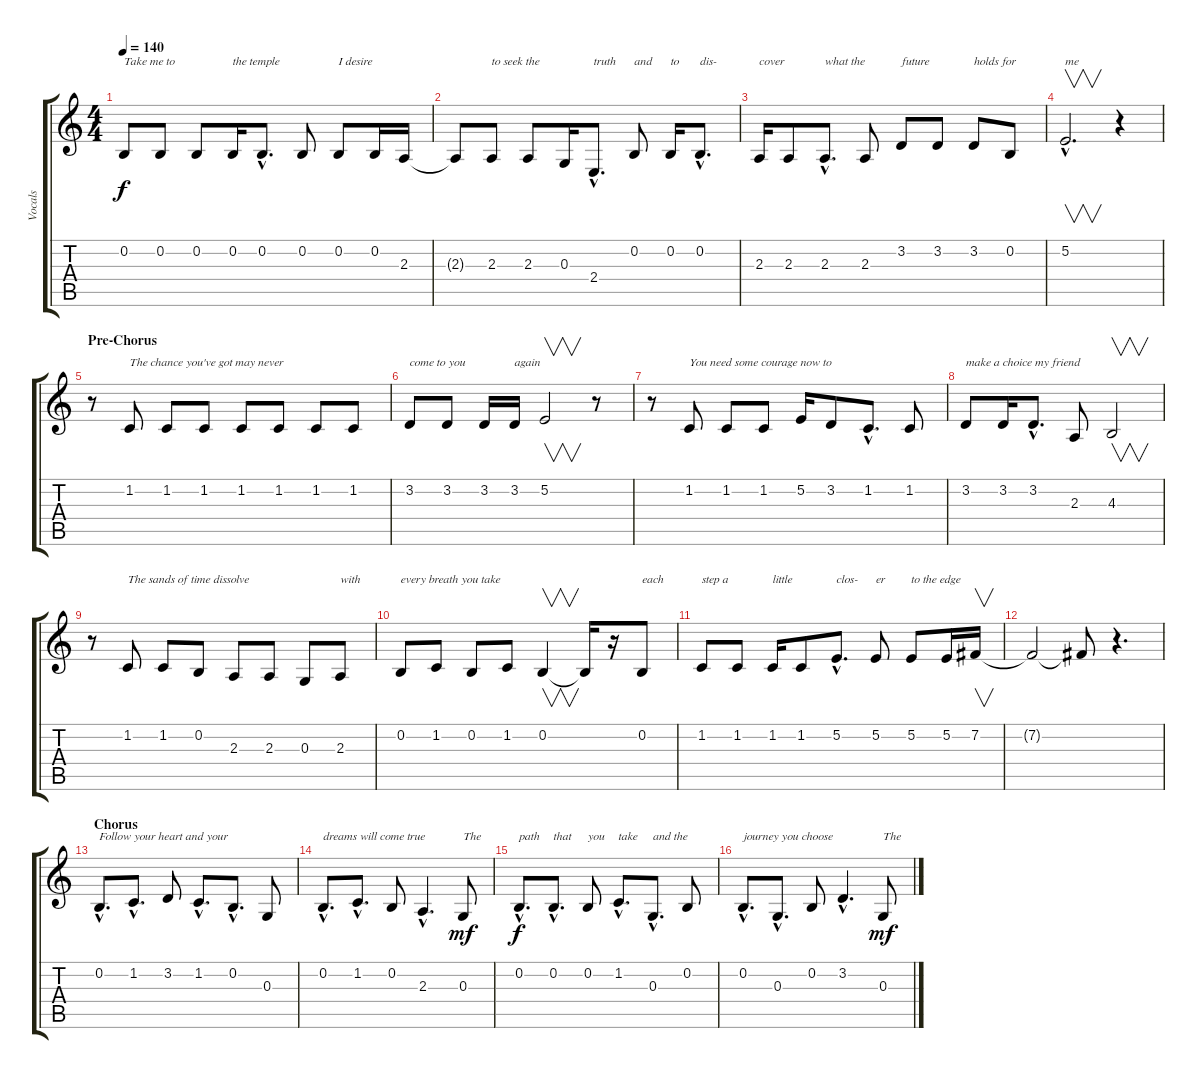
\track ("Vocals" "Vocals") {instrument lead8bassandlead}
\staff {score tabs}
\tuning (E4 B3 G3 D3 A2 E2) {hide}
\ts (4 4)
\tempo 140
\clef g2
\ks c
0.2.8{txt "Take me to" dy f} 0.2.8 0.2.8 0.2.16{txt "the temple"} 0.2{hac}.8{d} 0.2.8 0.2.8{txt "I desire"} 0.2.16 2.3.16 |
2.3{t}.8 2.3.8{txt "to seek the"} 2.3.8 0.3.16 2.4{hac}.8{d txt "truth"} 0.2.8{txt "and"} 0.2.16{txt "to"} 0.2{hac}.8{d txt "dis-"} |
2.3.16{txt "cover"} 2.3.8 2.3{hac}.8{d txt "what the "} 2.3.8 3.2.8{txt "future"} 3.2.8 3.2.8{txt "holds for"} 0.2.8 |
5.2{hac}.2{v d txt "me"} r.4 |
\section ("" "Pre-Chorus")
r.8 1.2.8{txt "The chance you've got may never"} 1.2.8 1.2.8 1.2.8 1.2.8 1.2.8 1.2.8 |
3.2.8{txt "come to you"} 3.2.8 3.2.16 3.2.16{txt "again"} 5.2.2{v} r.8 |
r.8 1.2.8{txt "You need some courage now to"} 1.2.8 1.2.8 5.2.16 3.2.8 1.2{hac}.8{d} 1.2.8 |
3.2.8{txt "make a choice my friend"} 3.2.16 3.2{hac}.8{d} 2.3.8 4.3.2{v} |
r.8 1.2.8{txt "The sands of time dissolve"} 1.2.8 0.2.8 2.3.8 2.3.8 0.3.8 2.3.8{txt "with"} |
0.2.8{txt "every breath you take"} 1.2.8 0.2.8 1.2.8 0.2.4{v} 0.2{t}.16 r.16 0.2.8{txt "each"} |
1.2.8{txt "step a"} 1.2.8 1.2.16{txt "little"} 1.2.8 5.2{hac}.8{d txt "clos-"} 5.2.8{txt "er"} 5.2.8{txt "to the edge"} 5.2.16 7.2.16{v} |
7.2{t}.2 7.2{t}.8 r.4{d} |
\section ("" "Chorus")
0.2{hac}.8{d txt "Follow your heart and your"} 1.2{hac}.8{d} 3.2.8 1.2{hac}.8{d} 0.2{hac}.8{d} 0.3.8 |
0.2{hac}.8{d txt "dreams will come true"} 1.2{hac}.8{d} 0.2.8 2.3{hac}.4{d} 0.3.8{txt "The" dy mf} |
0.2{hac}.8{d txt "path" dy f} 0.2{hac}.8{d txt "that"} 0.2.8{txt "you"} 1.2{hac}.8{d txt "take"} 0.3{hac}.8{d txt "and the"} 0.2.8 |
0.2{hac}.8{d txt "journey you choose"} 0.3{hac}.8{d} 0.2.8 3.2{hac}.4{d} 0.3.8{txt "The" dy mf}
